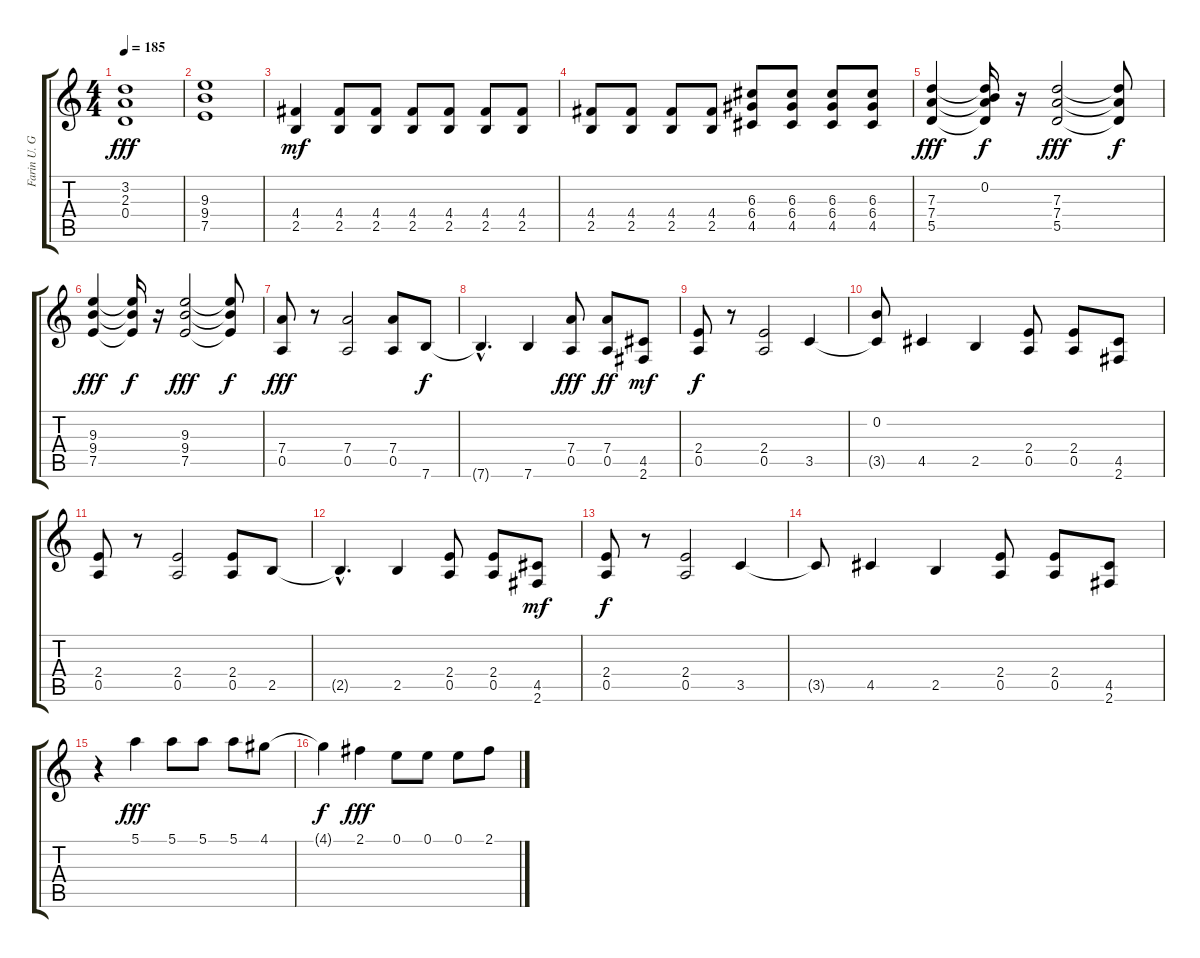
\track ("Farin U. Guitar" "Farin U. G") {instrument distortionguitar}
\staff {score tabs}
\tuning (E4 B3 G3 D3 A2 E2) {hide}
\ts (4 4)
\tempo 185
\clef g2
\ks c
(3.2 2.3 0.4).1{dy fff} |
(9.3 9.4 7.5).1 |
(4.4 2.5).4{dy mf} (4.4 2.5).8 (4.4 2.5).8 (4.4 2.5).8 (4.4 2.5).8 (4.4 2.5).8 (4.4 2.5).8 |
(4.4 2.5).8 (4.4 2.5).8 (4.4 2.5).8 (4.4 2.5).8 (6.3 6.4 4.5).8 (6.3 6.4 4.5).8 (6.3 6.4 4.5).8 (6.3 6.4 4.5).8 |
(7.3 7.4 5.5).4{dy fff} (0.2 7.3{t} 7.4{t} 5.5{t}).16{dy f} r.16 (7.3 7.4 5.5).2{dy fff} (7.3{t} 7.4{t} 5.5{t}).8{dy f} |
(9.3 9.4 7.5).4{dy fff} (9.3{t} 9.4{t} 7.5{t}).16{dy f} r.16 (9.3 9.4 7.5).2{dy fff} (9.3{t} 9.4{t} 7.5{t}).8{dy f} |
(7.4 0.5).8{dy fff} r.8 (7.4 0.5).2 (7.4 0.5).8 7.6.8{dy f} |
7.6{hac t}.4{d} 7.6.4 (7.4 0.5).8{dy fff} (7.4 0.5).8{dy ff} (4.5 2.6).8{dy mf} |
(2.4 0.5).8{dy f} r.8 (2.4 0.5).2 3.5.4 |
(0.2 3.5{t}).8 4.5.4 2.5.4 (2.4 0.5).8 (2.4 0.5).8 (4.5 2.6).8 |
(2.4 0.5).8 r.8 (2.4 0.5).2 (2.4 0.5).8 2.5.8 |
2.5{hac t}.4{d} 2.5.4 (2.4 0.5).8 (2.4 0.5).8 (4.5 2.6).8{dy mf} |
(2.4 0.5).8{dy f} r.8 (2.4 0.5).2 3.5.4 |
3.5{t}.8 4.5.4 2.5.4 (2.4 0.5).8 (2.4 0.5).8 (4.5 2.6).8 |
r.4 5.1.4{dy fff} 5.1.8 5.1.8 5.1.8 4.1.8 |
4.1{t}.4{dy f} 2.1.4{dy fff} 0.1.8 0.1.8 0.1.8 2.1.8
